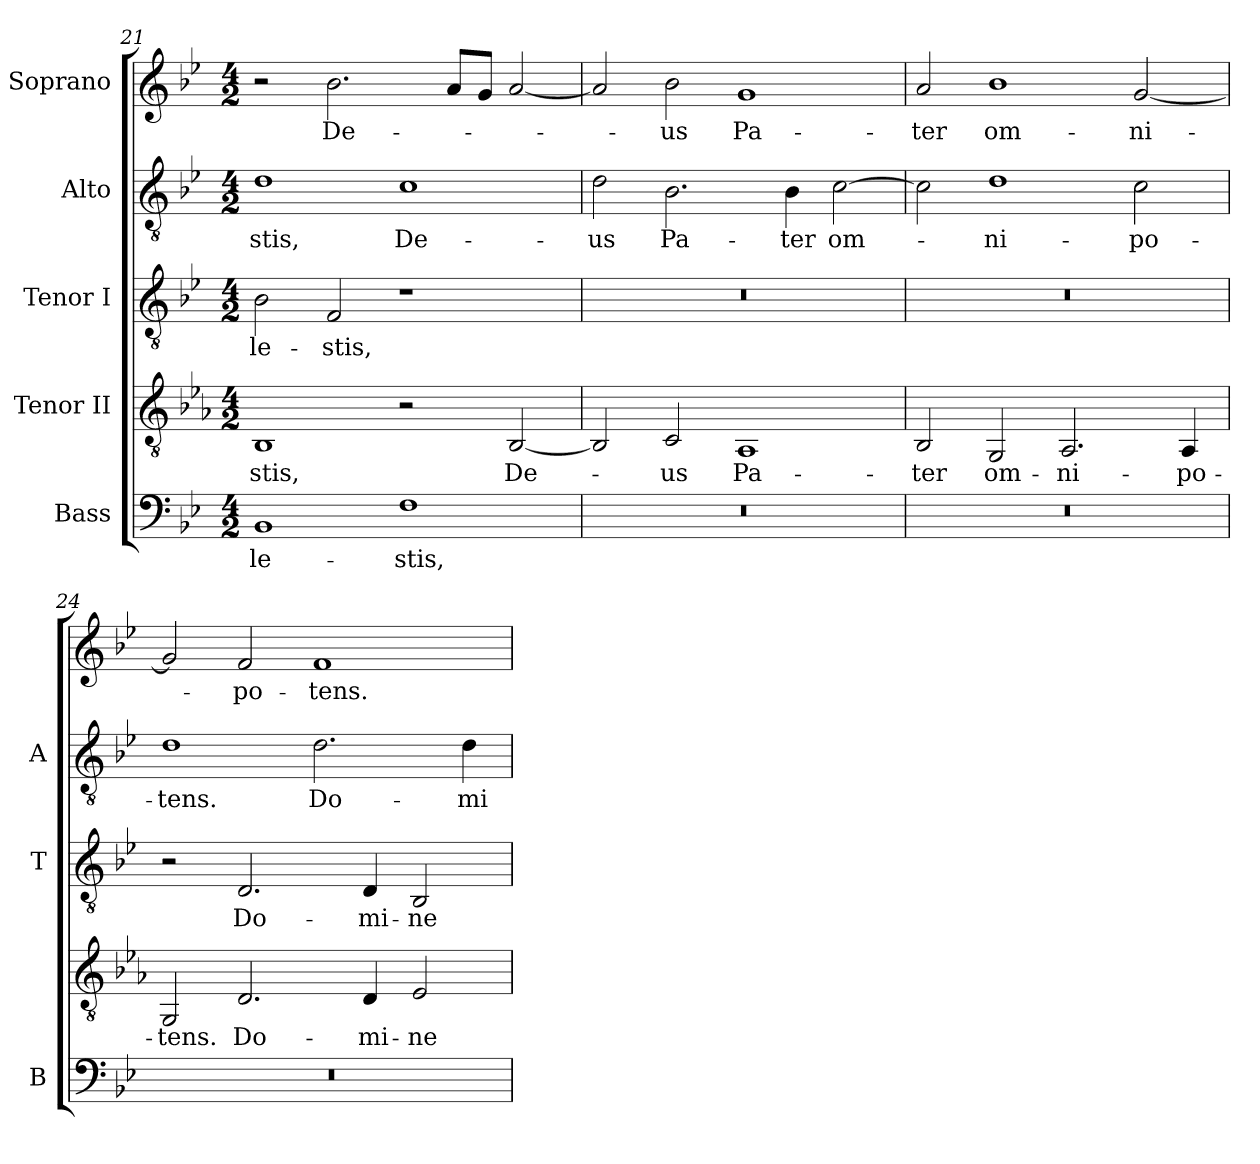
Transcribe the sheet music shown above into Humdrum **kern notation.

**kern	**text	**kern	**text	**kern	**text	**kern	**text	**kern	**text
*part5	*part5	*part4	*part4	*part3	*part3	*part2	*part2	*part1	*part1
*staff5	*staff5	*staff4	*staff4	*staff3	*staff3	*staff2	*staff2	*staff1	*staff1
*I"Bass	*	*I"Tenor II	*	*I"Tenor I	*	*I"Alto	*	*I"Soprano	*
*I'B	*	*	*	*I'T	*	*I'A	*	*	*
*clefF4	*	*clefGv2	*	*clefGv2	*	*clefGv2	*	*clefG2	*
*	*	*ITrd-4c-7	*	*	*	*	*	*	*
*k[b-e-]	*	*k[b-e-]	*	*k[b-e-]	*	*k[b-e-]	*	*k[b-e-]	*
*B-:	*	*B-:	*	*B-:	*	*B-:	*	*B-:	*
*M4/2	*	*M4/2	*	*M4/2	*	*M4/2	*	*M4/2	*
=21	=21	=21	=21	=21	=21	=21	=21	=21	=21
!	!LO:LY:b:color=#000000	!	!	!	!	!	!	!	!
!	!	!	!LO:LY:b:color=#000000	!	!	!	!	!	!
!	!	!	!	!	!LO:LY:b:color=#000000	!	!	!	!
!	!	!	!	!	!	!	!LO:LY:b:color=#000000	!	!
1BB-i	-le-	1Fi	-stis,	2B-i\	-le-	1di	-stis,	2r	.
!	!	!	!	!	!LO:LY:b:color=#000000	!	!	!	!
!	!	!	!	!	!	!	!	!	!LO:LY:b:color=#000000
.	.	.	.	2Fi/	-stis,	.	.	2.b-i\	De-
!	!LO:LY:b:color=#000000	!	!	!	!	!	!	!	!
!	!	!	!	!	!	!	!LO:LY:b:color=#000000	!	!
1Fi	-stis,	2r	.	1r	.	1ci	De-	.	.
.	.	.	.	.	.	.	.	8ai/L	.
.	.	.	.	.	.	.	.	8gi/J	.
!	!	!	!LO:LY:b:color=#000000	!	!	!	!	!	!
.	.	[<2Fi/	De-	.	.	.	.	[<2ai/	.
=22	=22	=22	=22	=22	=22	=22	=22	=22	=22
!LO:N:vis=1	!	!	!	!LO:N:vis=1	!	!	!	!	!
!	!	!	!	!	!	!	!LO:LY:b:color=#000000	!	!
0r	.	2Fi/]	.	0r	.	2di\	-us	2ai/]	.
!	!	!	!LO:LY:b:color=#000000	!	!	!	!	!	!
!	!	!	!	!	!	!	!LO:LY:b:color=#000000	!	!
!	!	!	!	!	!	!	!	!	!LO:LY:b:color=#000000
.	.	2Gi/	-us	.	.	2.B-i\	Pa-	2b-i\	-us
!	!	!	!LO:LY:b:color=#000000	!	!	!	!	!	!
!	!	!	!	!	!	!	!	!	!LO:LY:b:color=#000000
.	.	1E-i	Pa-	.	.	.	.	1gi	Pa-
!	!	!	!	!	!	!	!LO:LY:b:color=#000000	!	!
.	.	.	.	.	.	4B-i\	-ter	.	.
!	!	!	!	!	!	!	!LO:LY:b:color=#000000	!	!
.	.	.	.	.	.	[>2ci\	om-	.	.
=23	=23	=23	=23	=23	=23	=23	=23	=23	=23
!LO:N:vis=1	!	!	!	!	!	!	!	!	!
!	!	!	!LO:LY:b:color=#000000	!LO:N:vis=1	!	!	!	!	!
!	!	!	!	!	!	!	!	!	!LO:LY:b:color=#000000
0r	.	2Fi/	-ter	0r	.	2ci\]	.	2ai/	-ter
!	!	!	!LO:LY:b:color=#000000	!	!	!	!	!	!
!	!	!	!	!	!	!	!LO:LY:b:color=#000000	!	!
!	!	!	!	!	!	!	!	!	!LO:LY:b:color=#000000
.	.	2Di/	om-	.	.	1di	-ni-	1b-i	om-
!	!	!	!LO:LY:b:color=#000000	!	!	!	!	!	!
.	.	2.E-i/	-ni-	.	.	.	.	.	.
!	!	!	!	!	!	!	!LO:LY:b:color=#000000	!	!
!	!	!	!	!	!	!	!	!	!LO:LY:b:color=#000000
.	.	.	.	.	.	2ci\	-po-	[<2gi/	-ni-
!	!	!	!LO:LY:b:color=#000000	!	!	!	!	!	!
.	.	4E-i/	-po-	.	.	.	.	.	.
=24	=24	=24	=24	=24	=24	=24	=24	=24	=24
!LO:N:vis=1	!	!	!	!	!	!	!	!	!
!	!	!	!LO:LY:b:color=#000000	!	!	!	!	!	!
!	!	!	!	!	!	!	!LO:LY:b:color=#000000	!	!
0r	.	2Di/	-tens.	2r	.	1di	-tens.	2gi/]	.
!	!	!	!LO:LY:b:color=#000000	!	!	!	!	!	!
!	!	!	!	!	!LO:LY:b:color=#000000	!	!	!	!
!	!	!	!	!	!	!	!	!	!LO:LY:b:color=#000000
.	.	2.Ai/	Do-	2.Di/	Do-	.	.	2fi/	-po-
!	!	!	!	!	!	!	!LO:LY:b:color=#000000	!	!
!	!	!	!	!	!	!	!	!	!LO:LY:b:color=#000000
.	.	.	.	.	.	2.di\	Do-	1fi	-tens.
!	!	!	!LO:LY:b:color=#000000	!	!	!	!	!	!
!	!	!	!	!	!LO:LY:b:color=#000000	!	!	!	!
.	.	4Ai/	-mi-	4Di/	-mi-	.	.	.	.
!	!	!	!LO:LY:b:color=#000000	!	!	!	!	!	!
!	!	!	!	!	!LO:LY:b:color=#000000	!	!	!	!
.	.	2B-i/	-ne	2BB-i/	-ne	.	.	.	.
!	!	!	!	!	!	!	!LO:LY:b:color=#000000	!	!
.	.	.	.	.	.	4di\	-mi-	.	.
=	=	=	=	=	=	=	=	=	=
*-	*-	*-	*-	*-	*-	*-	*-	*-	*-
